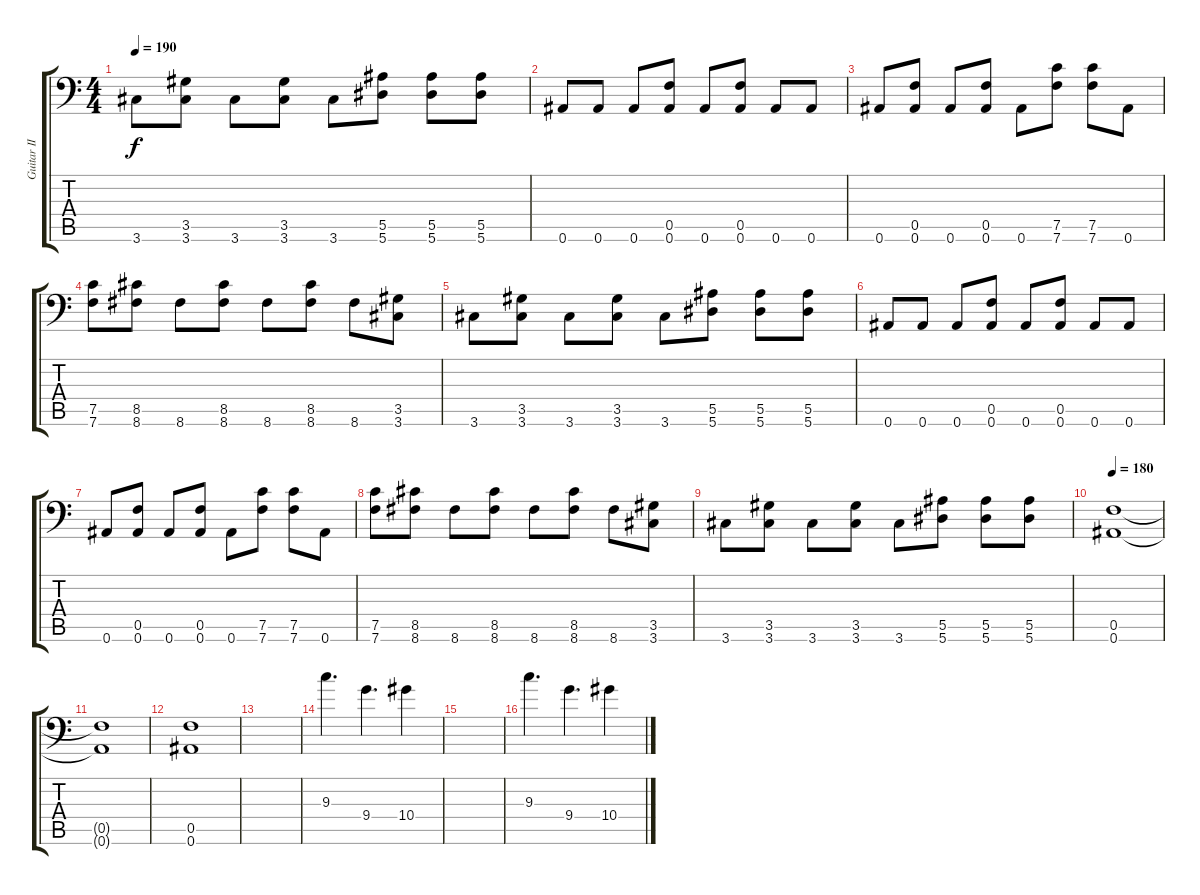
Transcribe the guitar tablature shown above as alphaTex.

\track ("Guitar II" "Guitar II") {instrument distortionguitar bank 255}
\staff {score tabs}
\tuning (C4 G3 Eb3 Bb2 F2 Bb1) {hide}
\ts (4 4)
\tempo 190
\clef f4
\ks c
3.6.8{dy f} (3.5 3.6).8 3.6.8 (3.5 3.6).8 3.6.8 (5.5 5.6).8 (5.5 5.6).8 (5.5 5.6).8 |
0.6.8 0.6.8 0.6.8 (0.5 0.6).8 0.6.8 (0.5 0.6).8 0.6.8 0.6.8 |
0.6.8 (0.5 0.6).8 0.6.8 (0.5 0.6).8 0.6.8 (7.5 7.6).8 (7.5 7.6).8 0.6.8 |
(7.5 7.6).8 (8.5 8.6).8 8.6.8 (8.5 8.6).8 8.6.8 (8.5 8.6).8 8.6.8 (3.5 3.6).8 |
3.6.8 (3.5 3.6).8 3.6.8 (3.5 3.6).8 3.6.8 (5.5 5.6).8 (5.5 5.6).8 (5.5 5.6).8 |
0.6.8 0.6.8 0.6.8 (0.5 0.6).8 0.6.8 (0.5 0.6).8 0.6.8 0.6.8 |
0.6.8 (0.5 0.6).8 0.6.8 (0.5 0.6).8 0.6.8 (7.5 7.6).8 (7.5 7.6).8 0.6.8 |
(7.5 7.6).8 (8.5 8.6).8 8.6.8 (8.5 8.6).8 8.6.8 (8.5 8.6).8 8.6.8 (3.5 3.6).8 |
3.6.8 (3.5 3.6).8 3.6.8 (3.5 3.6).8 3.6.8 (5.5 5.6).8 (5.5 5.6).8 (5.5 5.6).8 |
\tempo 180
(0.5 0.6).1 |
(0.5{t} 0.6{t}).1 |
(0.5 0.6).1 |
|
9.3.4{d} 9.4.4{d} 10.4.4 |
|
9.3.4{d} 9.4.4{d} 10.4.4
